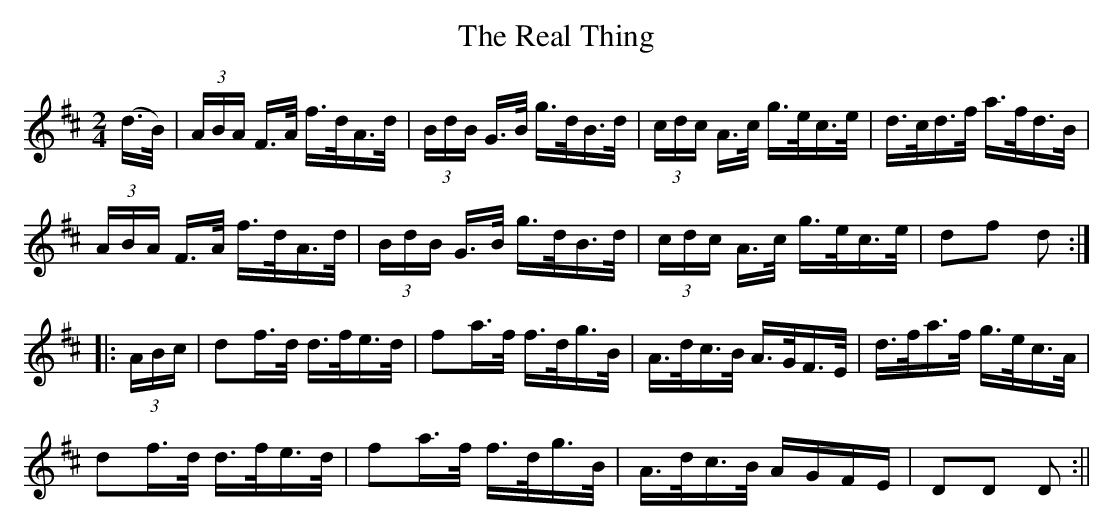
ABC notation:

X:1
T: Real Thing, The
M: 2/4
L: 1/16
K: D
(d>B) | (3ABA F>A f>dA>d | (3BdB G>B g>dB>d | (3cdc A>c g>ec>e | d>cd>f a>fd>B |
(3ABA F>A f>dA>d | (3BdB G>B g>dB>d | (3cdc A>c g>ec>e | d2f2 d2 :|
|: (3ABc | d2f>d d>fe>d | f2a>f f>dg>B |A>dc>B A>GF>E | d>fa>f g>ec>A |
d2f>d d>fe>d | f2a>f f>dg>B | A>dc>B AGFE | D2D2 D2 :||
